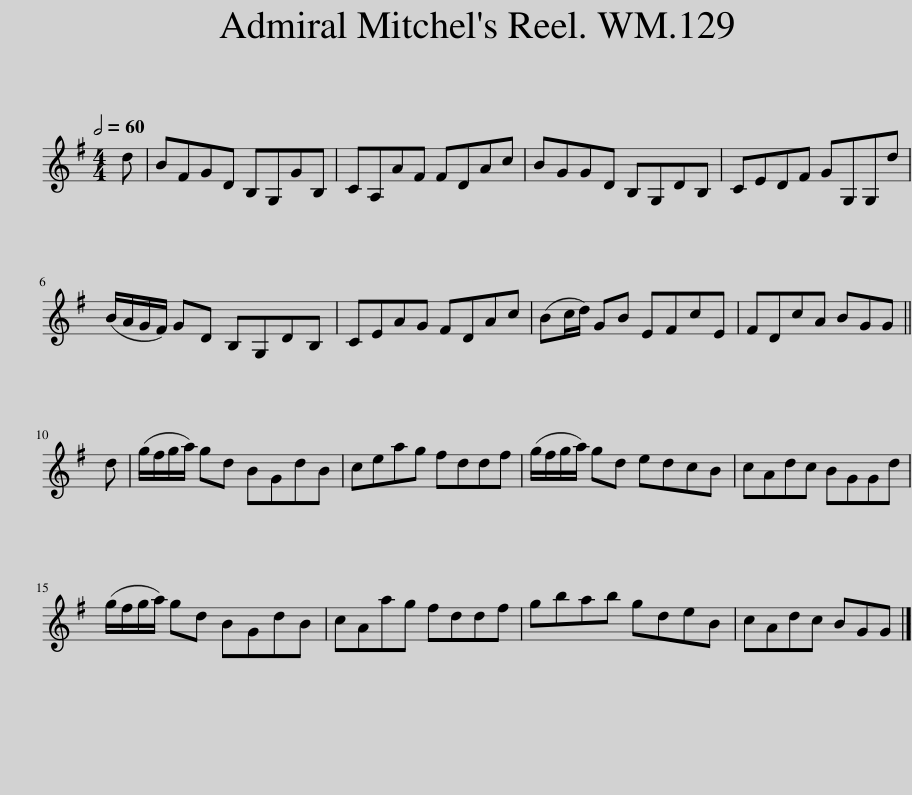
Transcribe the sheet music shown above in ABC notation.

X:1
L:1/8
Q:1/2=60
M:4/4
I:linebreak $
K:G
V:1 treble
V:1
 d | BFGD B,G,GB, | CA,AF FDAc | BGGD B,G,DB, | CEDF GG,G,d |$ %5
 (B/A/G/F/) GD B,G,DB, | CEAG FDAc | (Bc/d/) GB EFcE | FDcA BGG ||$ d | %10
 (g/f/g/a/) gd BGdB | ceag fddf | (g/f/g/a/) gd edcB | cAdc BGGd |$ (g/f/g/a/) gd BGdB | %15
 cAag fddf | gbab gdeB | cAdc BGG |] %18
